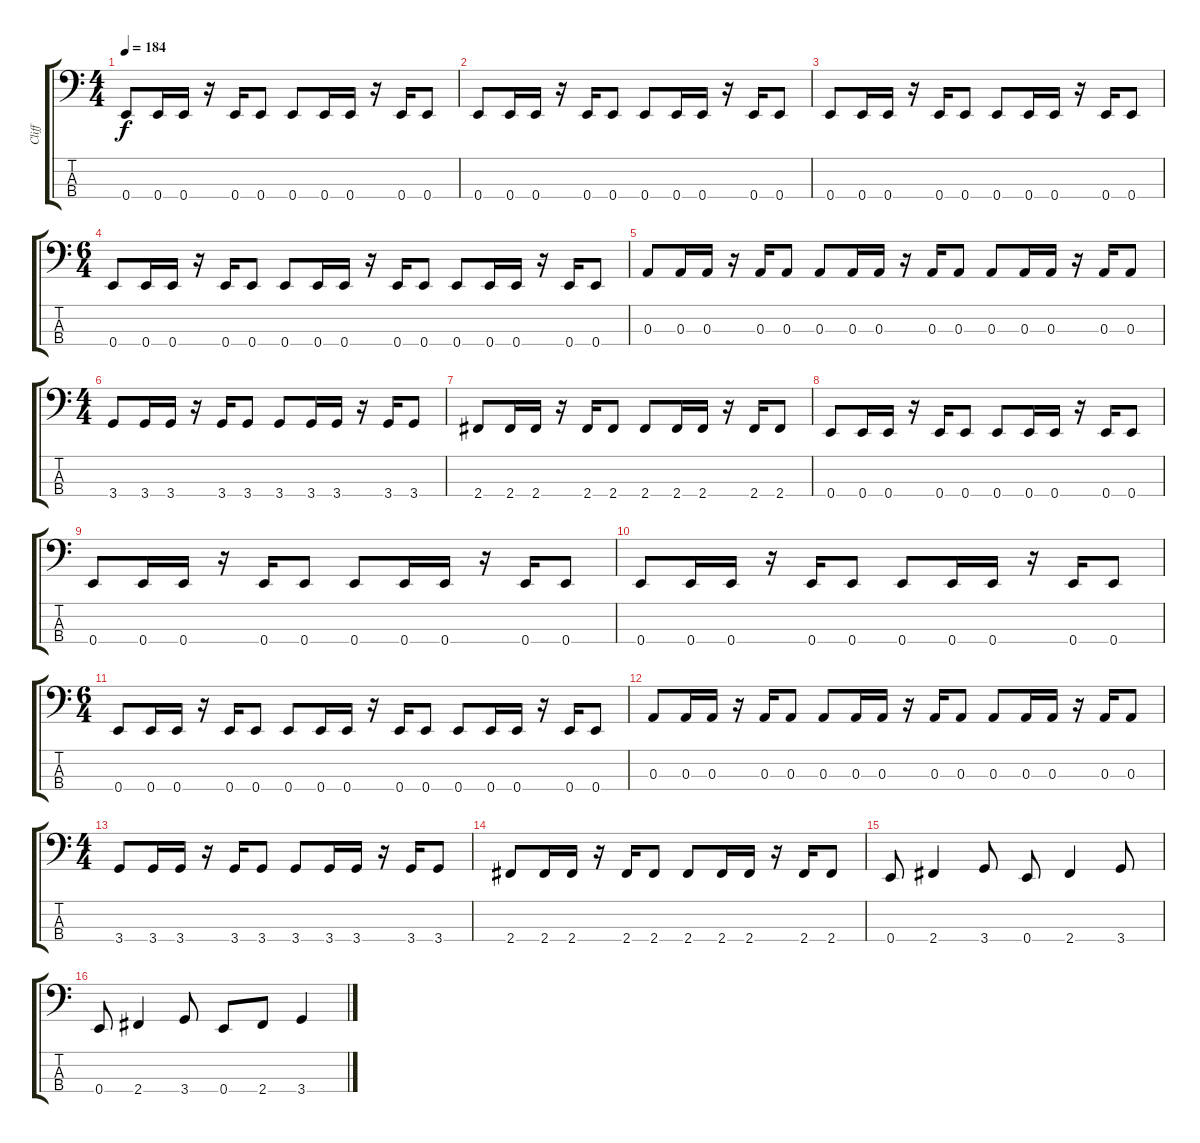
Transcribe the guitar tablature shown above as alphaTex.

\track ("Cliff" "Cliff") {instrument electricbassfinger}
\staff {score tabs}
\tuning (G2 D2 A1 E1) {hide}
\ts (4 4)
\tempo 184
\clef f4
\ks c
0.4.8{dy f} 0.4.16 0.4.16 r.16 0.4.16 0.4.8 0.4.8 0.4.16 0.4.16 r.16 0.4.16 0.4.8 |
0.4.8 0.4.16 0.4.16 r.16 0.4.16 0.4.8 0.4.8 0.4.16 0.4.16 r.16 0.4.16 0.4.8 |
0.4.8 0.4.16 0.4.16 r.16 0.4.16 0.4.8 0.4.8 0.4.16 0.4.16 r.16 0.4.16 0.4.8 |
\ts (6 4)
0.4.8 0.4.16 0.4.16 r.16 0.4.16 0.4.8 0.4.8 0.4.16 0.4.16 r.16 0.4.16 0.4.8 0.4.8 0.4.16 0.4.16 r.16 0.4.16 0.4.8 |
0.3.8 0.3.16 0.3.16 r.16 0.3.16 0.3.8 0.3.8 0.3.16 0.3.16 r.16 0.3.16 0.3.8 0.3.8 0.3.16 0.3.16 r.16 0.3.16 0.3.8 |
\ts (4 4)
3.4.8 3.4.16 3.4.16 r.16 3.4.16 3.4.8 3.4.8 3.4.16 3.4.16 r.16 3.4.16 3.4.8 |
2.4.8 2.4.16 2.4.16 r.16 2.4.16 2.4.8 2.4.8 2.4.16 2.4.16 r.16 2.4.16 2.4.8 |
0.4.8 0.4.16 0.4.16 r.16 0.4.16 0.4.8 0.4.8 0.4.16 0.4.16 r.16 0.4.16 0.4.8 |
0.4.8 0.4.16 0.4.16 r.16 0.4.16 0.4.8 0.4.8 0.4.16 0.4.16 r.16 0.4.16 0.4.8 |
0.4.8 0.4.16 0.4.16 r.16 0.4.16 0.4.8 0.4.8 0.4.16 0.4.16 r.16 0.4.16 0.4.8 |
\ts (6 4)
0.4.8 0.4.16 0.4.16 r.16 0.4.16 0.4.8 0.4.8 0.4.16 0.4.16 r.16 0.4.16 0.4.8 0.4.8 0.4.16 0.4.16 r.16 0.4.16 0.4.8 |
0.3.8 0.3.16 0.3.16 r.16 0.3.16 0.3.8 0.3.8 0.3.16 0.3.16 r.16 0.3.16 0.3.8 0.3.8 0.3.16 0.3.16 r.16 0.3.16 0.3.8 |
\ts (4 4)
3.4.8 3.4.16 3.4.16 r.16 3.4.16 3.4.8 3.4.8 3.4.16 3.4.16 r.16 3.4.16 3.4.8 |
2.4.8 2.4.16 2.4.16 r.16 2.4.16 2.4.8 2.4.8 2.4.16 2.4.16 r.16 2.4.16 2.4.8 |
0.4.8 2.4.4 3.4.8 0.4.8 2.4.4 3.4.8 |
0.4.8 2.4.4 3.4.8 0.4.8 2.4.8 3.4.4
